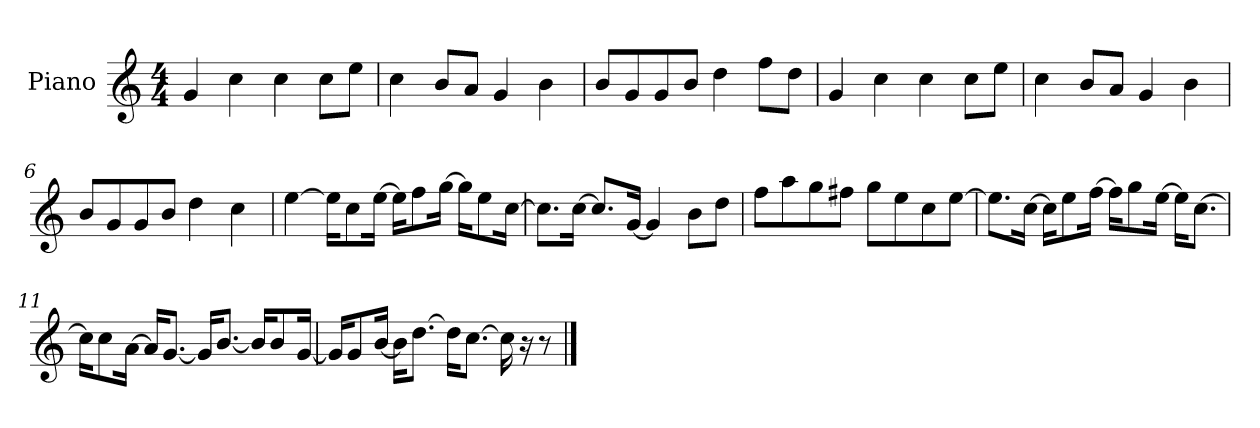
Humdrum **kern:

**kern
*part1
*staff1
*I"Piano
*I'P-no
*clefG2
*k[]
*M4/4
*MM90
=1
4g/
4cc\
4cc\
8cc\L
8ee\J
=2
4cc\
8b/L
8a/J
4g/
4b\
=3
8b/L
8g/
8g/
8b/J
4dd\
8ff\L
8dd\J
=4
4g/
4cc\
4cc\
8cc\L
8ee\J
=5
4cc\
8b/L
8a/J
4g/
4b\
=6
8b/L
8g/
8g/
8b/J
4dd\
4cc\
!!LO:LB:g=z
=7
[4ee\
16ee\KL]
8cc\
[16ee\Jk
16ee\KL]
8ff\
[16gg\Jk
16gg\KL]
8ee\
[16cc\Jk
=8
8.cc\L]
[16cc\Jk
8.cc/L]
[16g/Jk
4g/]
8b\L
8dd\J
=9
8ff\L
8aa\
8gg\
8ff#X\J
8gg\L
8ee\
8cc\
[8ee\J
=10
8.ee\L]
[16cc\Jk
16cc\KL]
8ee\
[16ff\Jk
16ff\KL]
8gg\
[16ee\Jk
16ee\KL]
[8.cc\J
!!LO:LB:g=z
=11
16cc\KL]
8cc\
[16a\Jk
16a/KL]
[8.g/J
16g/KL]
[8.b/J
16b/KL]
8b/
[16g/Jk
=12
16g/KL]
8g/
[16b/Jk
16b\KL]
[8.dd\J
16dd\KL]
[8.cc\J
16cc\]
16r
8r
==
*-
